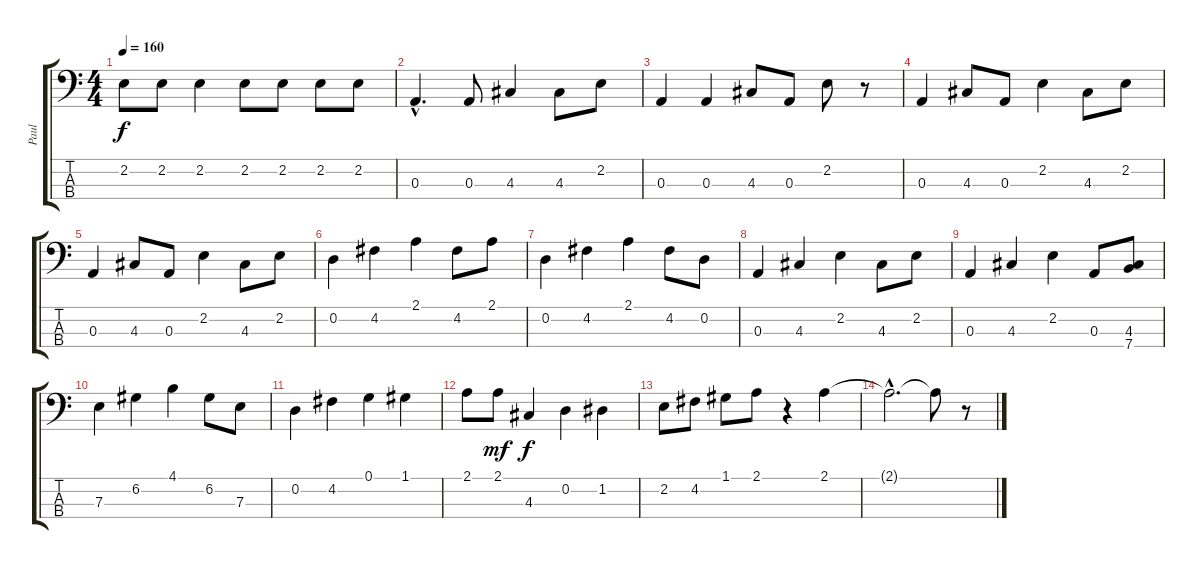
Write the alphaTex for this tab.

\track ("Paul" "Paul") {instrument acousticbass}
\staff {score tabs}
\tuning (G2 D2 A1 E1) {hide}
\ts (4 4)
\tempo 160
\clef f4
\ks c
2.2.8{dy f} 2.2.8 2.2.4 2.2.8 2.2.8 2.2.8 2.2.8 |
0.3{hac}.4{d} 0.3.8 4.3.4 4.3.8 2.2.8 |
0.3.4 0.3.4 4.3.8 0.3.8 2.2.8 r.8 |
0.3.4 4.3.8 0.3.8 2.2.4 4.3.8 2.2.8 |
0.3.4 4.3.8 0.3.8 2.2.4 4.3.8 2.2.8 |
0.2.4 4.2.4 2.1.4 4.2.8 2.1.8 |
0.2.4 4.2.4 2.1.4 4.2.8 0.2.8 |
0.3.4 4.3.4 2.2.4 4.3.8 2.2.8 |
0.3.4 4.3.4 2.2.4 0.3.8 (4.3 7.4).8 |
7.3.4 6.2.4 4.1.4 6.2.8 7.3.8 |
0.2.4 4.2.4 0.1.4 1.1.4 |
2.1.8 2.1.8{dy mf} 4.3.4{dy f} 0.2.4 1.2.4 |
2.2.8 4.2.8 1.1.8 2.1.8 r.4 2.1.4 |
2.1{hac t}.2{d} 2.1{t}.8 r.8
